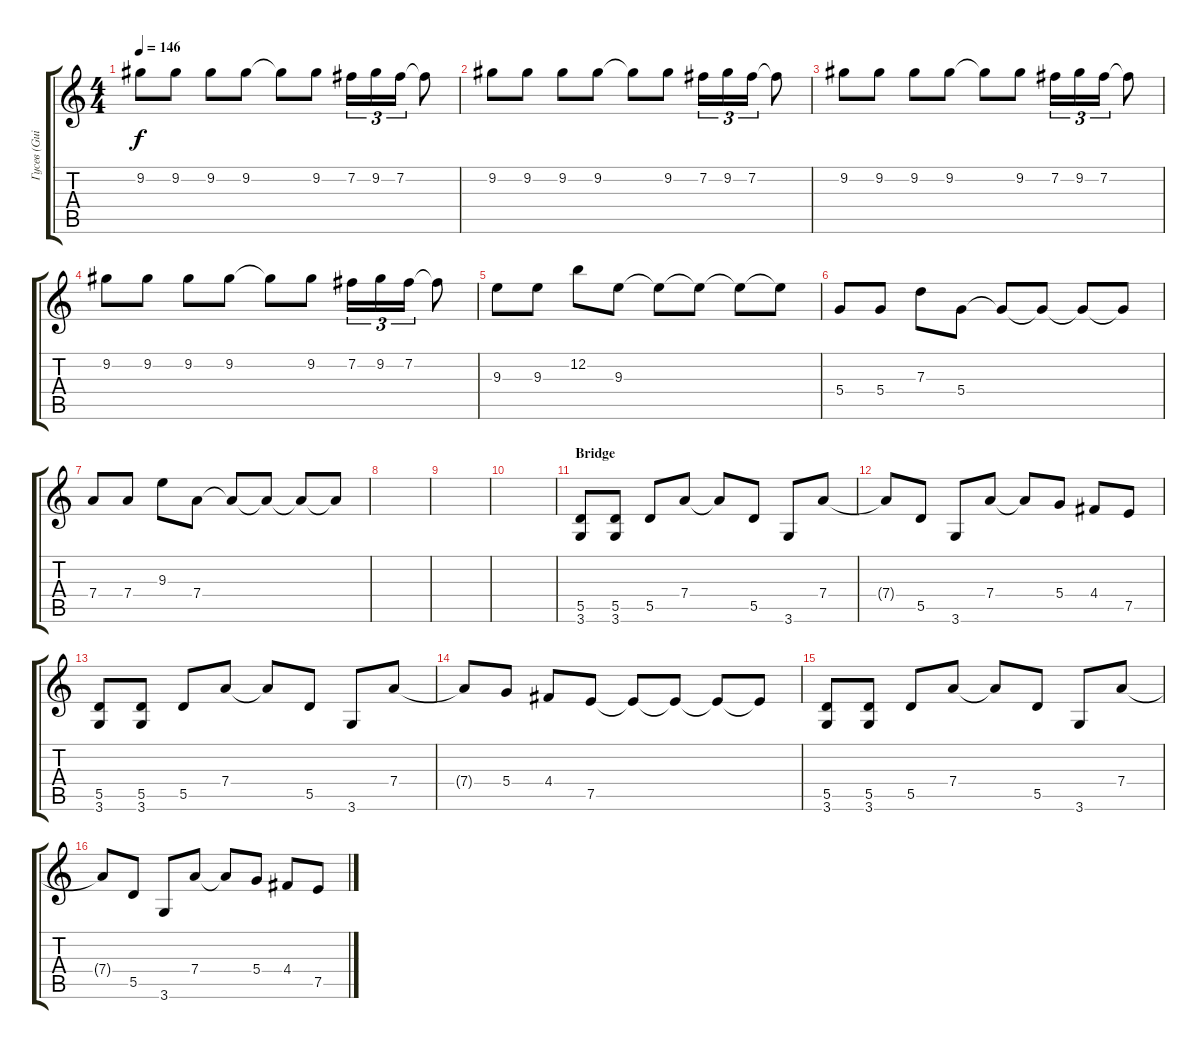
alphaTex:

\track ("Гусев (Guitar 2)" "Гусев (Gui") {instrument distortionguitar}
\staff {score tabs}
\tuning (E4 B3 G3 D3 A2 E2) {hide}
\ts (4 4)
\tempo 146
\clef g2
\ks c
9.2.8{dy f} 9.2.8 9.2.8 9.2.8 9.2{t}.8 9.2.8 7.2.16{tu (3 2)} 9.2.16{tu (3 2)} 7.2.16{tu (3 2)} 7.2{t}.8 |
9.2.8 9.2.8 9.2.8 9.2.8 9.2{t}.8 9.2.8 7.2.16{tu (3 2)} 9.2.16{tu (3 2)} 7.2.16{tu (3 2)} 7.2{t}.8 |
9.2.8 9.2.8 9.2.8 9.2.8 9.2{t}.8 9.2.8 7.2.16{tu (3 2)} 9.2.16{tu (3 2)} 7.2.16{tu (3 2)} 7.2{t}.8 |
9.2.8 9.2.8 9.2.8 9.2.8 9.2{t}.8 9.2.8 7.2.16{tu (3 2)} 9.2.16{tu (3 2)} 7.2.16{tu (3 2)} 7.2{t}.8 |
9.3.8 9.3.8 12.2.8 9.3.8 9.3{t}.8 9.3{t}.8 9.3{t}.8 9.3{t}.8 |
5.4.8 5.4.8 7.3.8 5.4.8 5.4{t}.8 5.4{t}.8 5.4{t}.8 5.4{t}.8 |
7.4.8 7.4.8 9.3.8 7.4.8 7.4{t}.8 7.4{t}.8 7.4{t}.8 7.4{t}.8 |
|
|
|
\section ("" "Bridge")
(5.5 3.6).8 (5.5 3.6).8 5.5.8 7.4.8 7.4{t}.8 5.5.8 3.6.8 7.4.8 |
7.4{t}.8 5.5.8 3.6.8 7.4.8 7.4{t}.8 5.4.8 4.4.8 7.5.8 |
(5.5 3.6).8 (5.5 3.6).8 5.5.8 7.4.8 7.4{t}.8 5.5.8 3.6.8 7.4.8 |
7.4{t}.8 5.4.8 4.4.8 7.5.8 7.5{t}.8 7.5{t}.8 7.5{t}.8 7.5{t}.8 |
(5.5 3.6).8 (5.5 3.6).8 5.5.8 7.4.8 7.4{t}.8 5.5.8 3.6.8 7.4.8 |
7.4{t}.8 5.5.8 3.6.8 7.4.8 7.4{t}.8 5.4.8 4.4.8 7.5.8
